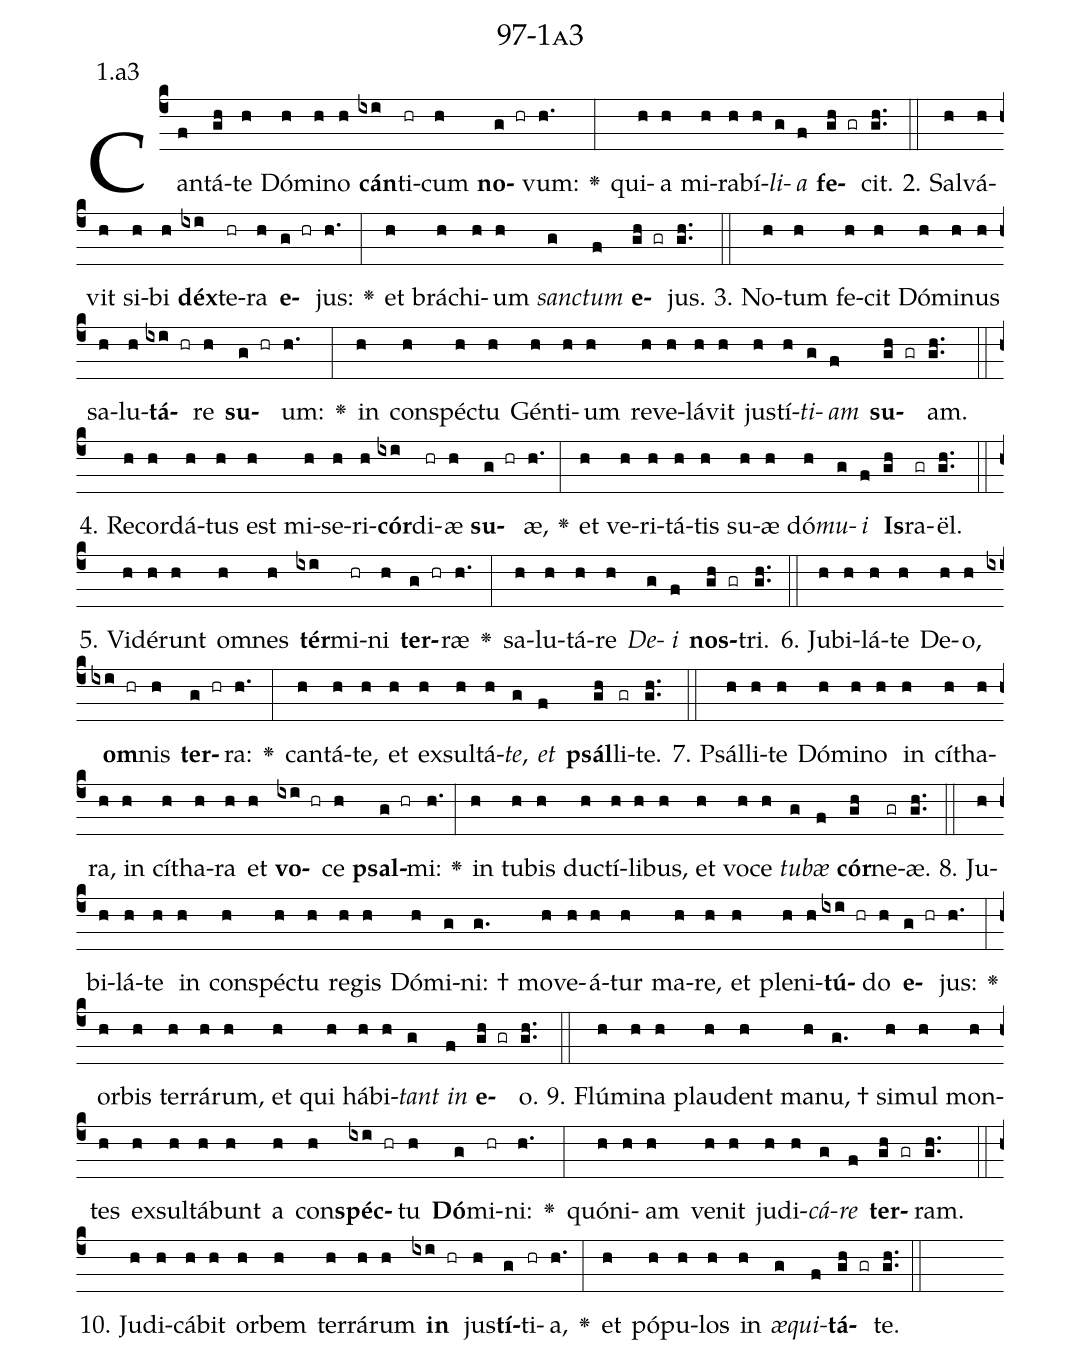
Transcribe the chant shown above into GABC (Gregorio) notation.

name: 97-1a3;
annotation: 1.a3;
%%
(c4)Can(f)tá(gh)te(h) Dó(h)mi(h)no(h) <b>cán</b>(ixi)ti(hr)cum(h) <b>no</b>(g hr)vum:(h.) <v>\greheightstar</v>(:) qui(h)a(h) mi(h)ra(h)bí(h)<i>li</i>(g)<i>a</i>(f) <b>fe</b>(gh gr)cit.(gh..) (::)
2. Sal(h)vá(h)vit(h) si(h)bi(h) <b>déx</b>(ixi)te(hr)ra(h) <b>e</b>(g hr)jus:(h.) <v>\greheightstar</v>(:) et(h) brá(h)chi(h)um(h) <i>sanc</i>(g)<i>tum</i>(f) <b>e</b>(gh gr)jus.(gh..) (::)
3. No(h)tum(h) fe(h)cit(h) Dó(h)mi(h)nus(h) sa(h)lu(h)<b>tá</b>(ixi hr)re(h) <b>su</b>(g hr)um:(h.) <v>\greheightstar</v>(:) in(h) con(h)spéc(h)tu(h) Gén(h)ti(h)um(h) re(h)ve(h)lá(h)vit(h) jus(h)tí(h)<i>ti</i>(g)<i>am</i>(f) <b>su</b>(gh gr)am.(gh..) (::)
4. Re(h)cor(h)dá(h)tus(h) est(h) mi(h)se(h)ri(h)<b>cór</b>(ixi)di(hr)æ(h) <b>su</b>(g hr)æ,(h.) <v>\greheightstar</v>(:) et(h) ve(h)ri(h)tá(h)tis(h) su(h)æ(h) dó(h)<i>mu</i>(g)<i>i</i>(f) <b>Is</b>(gh)ra(gr)ël.(gh..) (::)
5. Vi(h)dé(h)runt(h) om(h)nes(h) <b>tér</b>(ixi)mi(hr)ni(h) <b>ter</b>(g hr)ræ(h.) <v>\greheightstar</v>(:) sa(h)lu(h)tá(h)re(h) <i>De</i>(g)<i>i</i>(f) <b>nos</b>(gh gr)tri.(gh..) (::)
6. Ju(h)bi(h)lá(h)te(h) De(h)o,(h) <b>om</b>(ixi hr)nis(h) <b>ter</b>(g hr)ra:(h.) <v>\greheightstar</v>(:) can(h)tá(h)te,(h) et(h) ex(h)sul(h)tá(h)<i>te</i>,(g) <i>et</i>(f) <b>psál</b>(gh)li(gr)te.(gh..) (::)
7. Psál(h)li(h)te(h) Dó(h)mi(h)no(h) in(h) cí(h)tha(h)ra,(h) in(h) cí(h)tha(h)ra(h) et(h) <b>vo</b>(ixi hr)ce(h) <b>psal</b>(g hr)mi:(h.) <v>\greheightstar</v>(:) in(h) tu(h)bis(h) duc(h)tí(h)li(h)bus,(h) et(h) vo(h)ce(h) <i>tu</i>(g)<i>bæ</i>(f) <b>cór</b>(gh)ne(gr)æ.(gh..) (::)
8. Ju(h)bi(h)lá(h)te(h) in(h) con(h)spéc(h)tu(h) re(h)gis(h) Dó(h)mi(g)ni: †(g.) mo(h)ve(h)á(h)tur(h) ma(h)re,(h) et(h) ple(h)ni(h)<b>tú</b>(ixi hr)do(h) <b>e</b>(g hr)jus:(h.) <v>\greheightstar</v>(:) or(h)bis(h) ter(h)rá(h)rum,(h) et(h) qui(h) há(h)bi(h)<i>tant</i>(g) <i>in</i>(f) <b>e</b>(gh gr)o.(gh..) (::)
9. Flú(h)mi(h)na(h) plau(h)dent(h) ma(h)nu, †(g.) si(h)mul(h) mon(h)tes(h) ex(h)sul(h)tá(h)bunt(h) a(h) con(h)<b>spéc</b>(ixi hr)tu(h) <b>Dó</b>(g)mi(hr)ni:(h.) <v>\greheightstar</v>(:) quón(h)i(h)am(h) ve(h)nit(h) ju(h)di(h)<i>cá</i>(g)<i>re</i>(f) <b>ter</b>(gh gr)ram.(gh..) (::)
10. Ju(h)di(h)cá(h)bit(h) or(h)bem(h) ter(h)rá(h)rum(h) <b>in</b>(ixi hr) jus(h)<b>tí</b>(g)ti(hr)a,(h.) <v>\greheightstar</v>(:) et(h) pó(h)pu(h)los(h) in(h) <i>æ</i>(g)<i>qui</i>(f)<b>tá</b>(gh gr)te.(gh..) (::)
